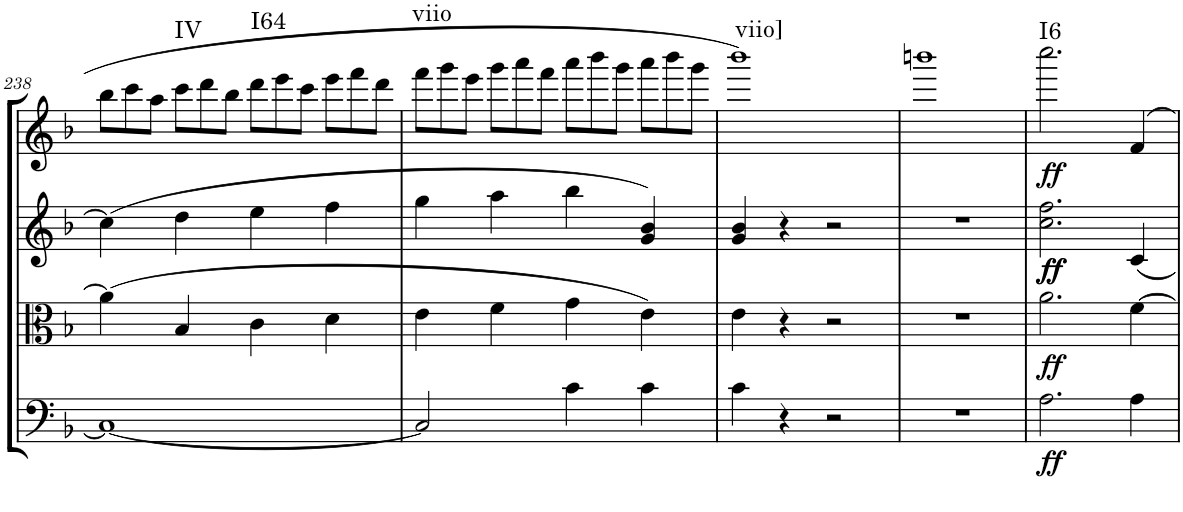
**kern	**dynam	**kern	**dynam	**kern	**dynam	**kern	**dynam	**harte
*part4	*part4	*part3	*part3	*part2	*part2	*part1	*part1	*part1
*staff4	*staff4	*staff3	*staff3	*staff2	*staff2	*staff1	*staff1	*
*I"Cello	*	*I"Viola	*	*I"2nd Violin	*	*I"1st Violin	*	*
*	*	*I'Vla	*	*I'Vln	*	*I'Vln	*	*
!!LO:PB:g=z
*clefF4	*	*clefC3	*	*clefG2	*	*clefG2	*	*
*k[b-]	*	*k[b-]	*	*k[b-]	*	*k[b-]	*	*
*M4/4	*	*M4/4	*	*M4/4	*	*M4/4	*	*
*met(c)	*	*met(c)	*	*met(c)	*	*met(c)	*	*
*	*	*	*	*	*	*Xtuplet	*	*
=238	=238	=238	=238	=238	=238	=238	=238	=238
1C_	.	(4a\]	.	(4cc\]	.	12bb-\L	.	.
.	.	.	.	.	.	12ccc\	.	.
.	.	.	.	.	.	12aa\J	.	.
!	!	!	!	!	!	!	!	!LO:H:kt=IV
.	.	4B-/	.	4dd\	.	12ccc\L	.	N
.	.	.	.	.	.	12ddd\	.	.
.	.	.	.	.	.	12bb-\J	.	.
!	!	!	!	!	!	!	!	!LO:H:kt=I64
.	.	4c\	.	4ee\	.	12ddd\L	.	N
.	.	.	.	.	.	12eee\	.	.
.	.	.	.	.	.	12ccc\J	.	.
.	.	4d\	.	4ff\	.	12eee\L	.	.
.	.	.	.	.	.	12fff\	.	.
.	.	.	.	.	.	12ddd\J	.	.
=239	=239	=239	=239	=239	=239	=239	=239	=239
!	!	!	!	!	!	!	!	!LO:H:kt=viio
2C/]	.	4e\	.	4gg\	.	12fff\L	.	N
.	.	.	.	.	.	12ggg\	.	.
.	.	.	.	.	.	12eee\J	.	.
.	.	4f\	.	4aa\	.	12ggg\L	.	.
.	.	.	.	.	.	12aaa\	.	.
.	.	.	.	.	.	12fff\J	.	.
4c\	.	4g\	.	4bb-\	.	12aaa\L	.	.
.	.	.	.	.	.	12bbb-\	.	.
.	.	.	.	.	.	12ggg\J	.	.
4c\	.	4e\)	.	4g/ 4b-/)	.	12aaa\L	.	.
.	.	.	.	.	.	12bbb-\	.	.
.	.	.	.	.	.	12ggg\J	.	.
=240	=240	=240	=240	=240	=240	=240	=240	=240
!	!	!	!	!	!	!	!	!LO:H:kt=viio]
4c\	.	4e\	.	4g/ 4b-/	.	1bbb-	.	N
4r	.	4r	.	4r	.	.	.	.
2r	.	2r	.	2r	.	.	.	.
=241	=241	=241	=241	=241	=241	=241	=241	=241
1r	.	1r	.	1r	.	1bbbn	.	.
=242	=242	=242	=242	=242	=242	=242	=242	=242
!	!LO:DY:b	!	!LO:DY:b	!	!LO:DY:b	!	!	!
!	!	!	!	!	!LO:DY:n=1:b	!	!LO:DY:b	!LO:H:kt=I6
2.A\	ff	2.a\	ff	2.cc\ 2.ff\	ff ff	2.cccc\	ff	N
4A\	.	[4f\	.	4c/	.	4f/	.	.
=	=	=	=	=	=	=	=	=
*-	*-	*-	*-	*-	*-	*-	*-	*-
